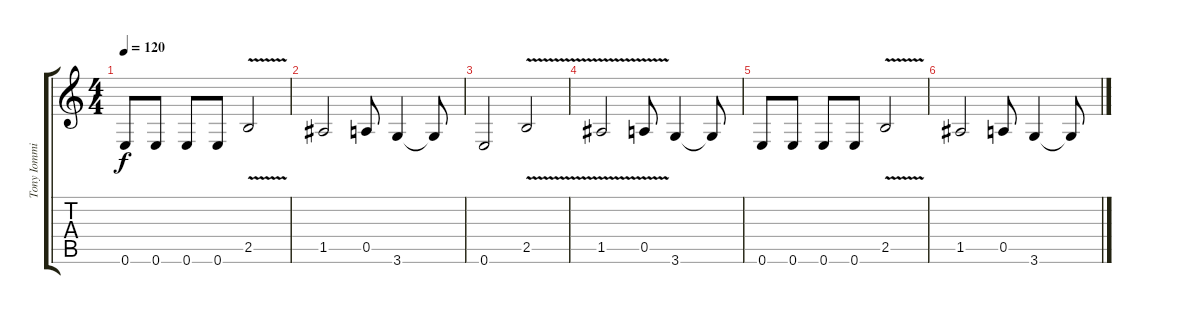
\track ("Tony Iommi" "Tony Iommi") {instrument distortionguitar}
\staff {score tabs}
\tuning (E4 B3 G3 D3 A2 E2) {hide}
\ts (4 4)
\tempo 120
\clef g2
\ks c
0.6.8{dy f} 0.6.8 0.6.8 0.6.8 2.5{v}.2 |
1.5.2 0.5.8 3.6.4 3.6{t}.8 |
0.6.2{volume 0} 2.5{v}.2 |
1.5{v}.2 0.5{v}.8 3.6.4 3.6{t}.8 |
0.6.8 0.6.8 0.6.8 0.6.8 2.5{v}.2 |
1.5.2 0.5.8 3.6.4 3.6{t}.8
